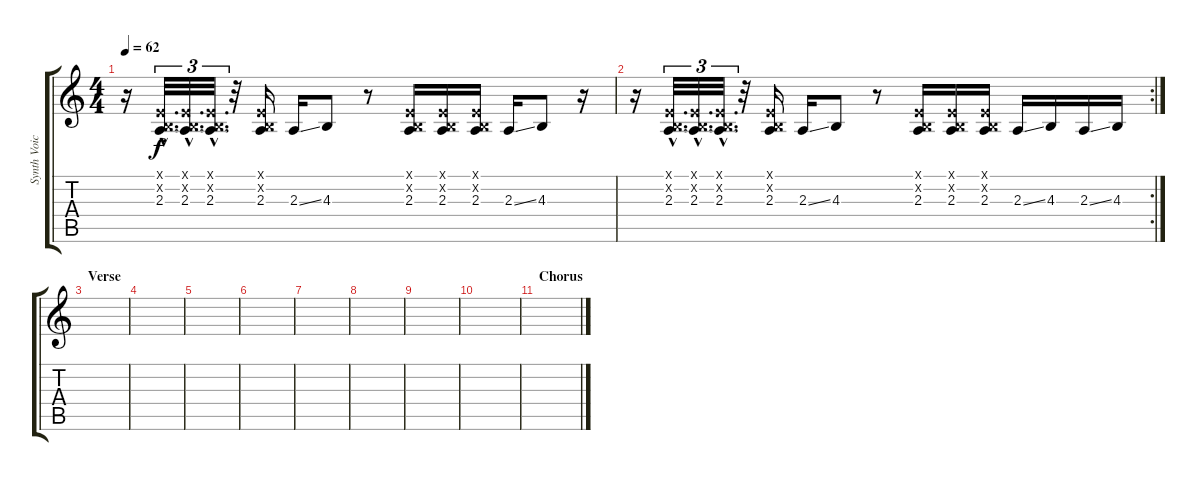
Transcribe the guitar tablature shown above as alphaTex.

\track ("Synth Voice" "Synth Voic") {instrument lead2sawtooth}
\staff {score tabs}
\tuning (E4 B3 G3 D3 A2 E2) {hide}
\ts (4 4)
\tempo 62
\clef g2
\ks c
r.16{dy f} (0.1{hac x} 0.2{hac x} 2.3{hac}).32{d tu (3 2)} (0.1{hac x} 0.2{hac x} 2.3{hac}).32{d tu (3 2)} (0.1{hac x} 0.2{hac x} 2.3{hac}).32{d tu (3 2)} r.32 (0.1{x} 0.2{x} 2.3).16 2.3{ss}.16 4.3.8 r.8 (0.1{x} 0.2{x} 2.3).16 (0.1{x} 0.2{x} 2.3).16 (0.1{x} 0.2{x} 2.3).16 2.3{ss}.16 4.3.8 r.16 |
\rc 2
r.16 (0.1{hac x} 0.2{hac x} 2.3{hac}).32{d tu (3 2)} (0.1{hac x} 0.2{hac x} 2.3{hac}).32{d tu (3 2)} (0.1{hac x} 0.2{hac x} 2.3{hac}).32{d tu (3 2)} r.32 (0.1{x} 0.2{x} 2.3).16 2.3{ss}.16 4.3.8 r.8 (0.1{x} 0.2{x} 2.3).16 (0.1{x} 0.2{x} 2.3).16 (0.1{x} 0.2{x} 2.3).16 2.3{ss}.16 4.3.16 2.3{ss}.16 4.3.16 |
\section ("" "Verse")
|
|
|
|
|
|
|
|
\section ("" "Chorus")
